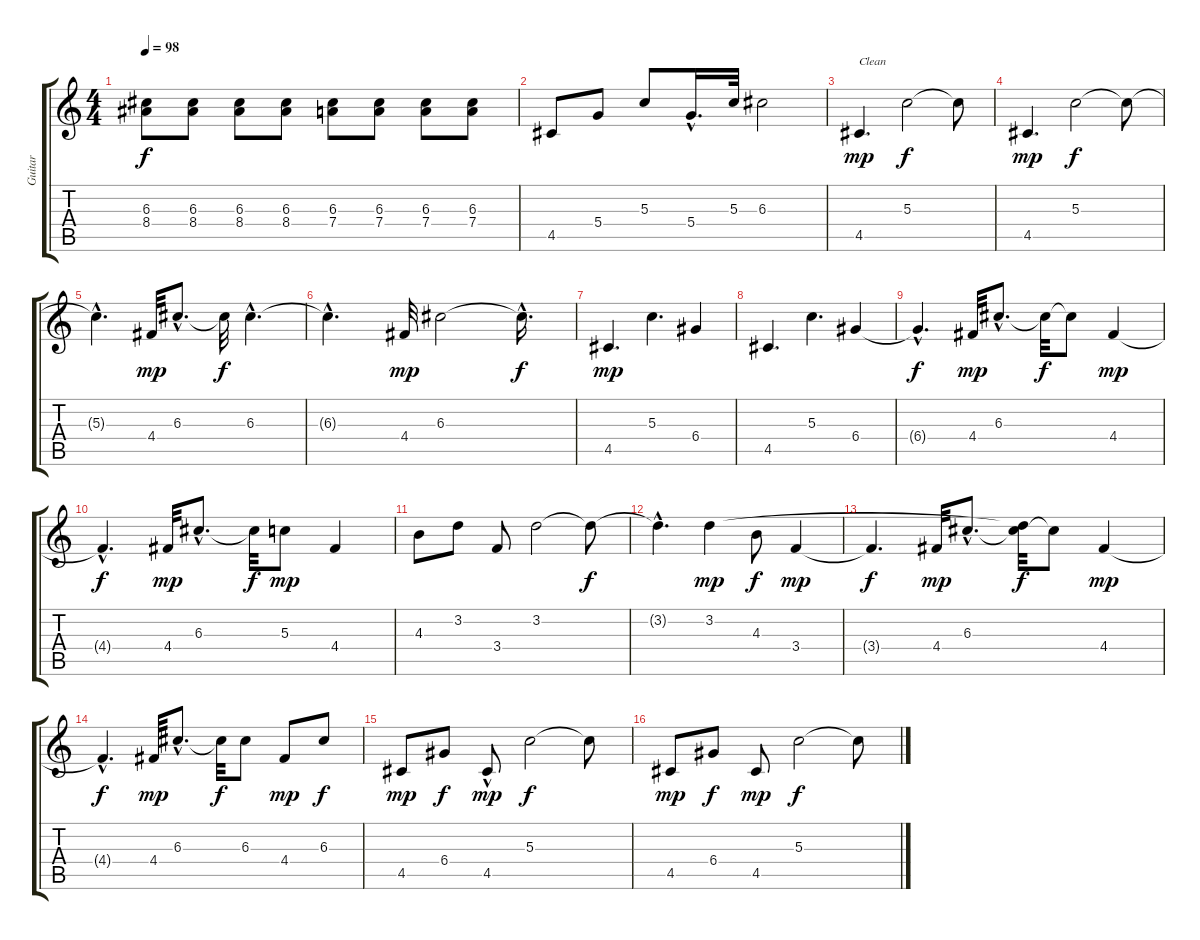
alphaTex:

\track ("Guitar" "Guitar") {instrument overdrivenguitar}
\staff {score tabs}
\tuning (E4 B3 G3 D3 A2 E2) {hide}
\ts (4 4)
\tempo 98
\clef g2
\ks c
(6.3 8.4).8{dy f} (6.3 8.4).8 (6.3 8.4).8 (6.3 8.4).8 (6.3 7.4).8 (6.3 7.4).8 (6.3 7.4).8 (6.3 7.4).8 |
4.5.8 5.4.8 5.3.8 5.4{hac}.16{d} 5.3.32 6.3.2 |
4.5.4{d txt "Clean" dy mp instrument electricguitarclean} 5.3.2{dy f} 5.3{t}.8 |
4.5.4{d dy mp} 5.3.2{dy f} 5.3{t}.8 |
5.3{hac t}.4{d} 4.4.32{dy mp} 6.3{hac}.8{d} 6.3{t}.32{dy f} 6.3{hac}.4{d} |
6.3{hac t}.4{d} 4.4.32{dy mp} 6.3.2 6.3{hac t}.16{d dy f} |
4.5.4{d dy mp} 5.3.4{d} 6.4.4 |
4.5.4{d} 5.3.4{d} 6.4.4 |
6.4{hac t}.4{d dy f} 4.4.32{dy mp} 6.3{hac}.8{d} 6.3{t}.32{dy f} 6.3{t}.8 4.4.4{dy mp} |
4.4{hac t}.4{d dy f} 4.4.32{dy mp} 6.3{hac}.8{d} 6.3{t}.32{dy f} 5.3.8{dy mp} 4.4.4 |
4.3.8 3.2.8 3.4.8 3.2.2 3.2{t}.8{dy f} |
3.2{hac t}.4{d} 3.2.4{dy mp} 4.3.8{dy f} 3.4.4{dy mp} |
3.4{t}.4{d dy f} 4.4.32{dy mp} 6.3{hac}.8{d} (3.2{t} 6.3{t}).32{dy f} 6.3{t}.8 4.4.4{dy mp} |
4.4{hac t}.4{d dy f} 4.4.32{dy mp} 6.3{hac}.8{d} 6.3{t}.32{dy f} 6.3.8 4.4.8{dy mp} 6.3.8{dy f} |
4.5.8{dy mp} 6.4.8{dy f} 4.5{hac}.8{dy mp} 5.3.2{dy f} 5.3{t}.8 |
4.5.8{dy mp} 6.4.8{dy f} 4.5.8{dy mp} 5.3.2{dy f} 5.3{t}.8
